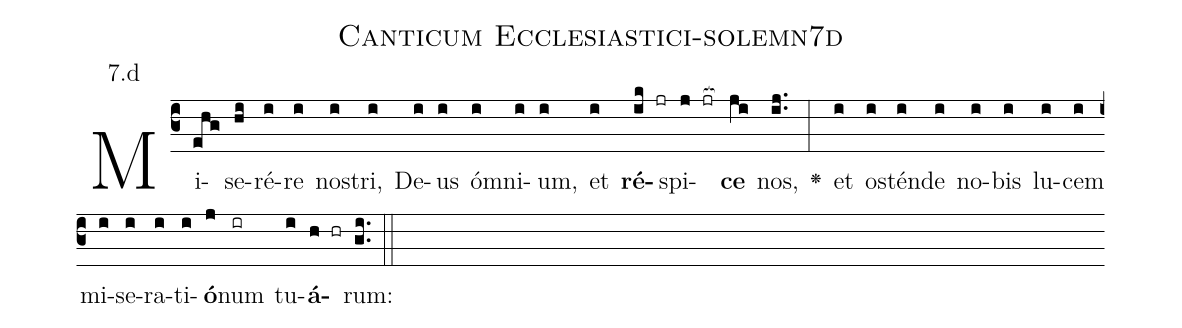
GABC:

name: Canticum Ecclesiastici-solemn7d;
annotation: 7.d;
%%
(c3)Mi(ehg)se(hi)ré(i)re(i) no(i)stri,(i) De(i)us(i) óm(i)ni(i)um,(i) et(i) <b>ré</b>(ik jr)spi(j jr[ocb:1{])<b>ce</b>(ji[ocb:0}]) nos,(ij..) <v>\greheightstar</v>(:) et(i) o(i)stén(i)de(i) no(i)bis(i) lu(i)cem(i) mi(i)se(i)ra(i)ti(i)<b>ó</b>(j)num(ir) tu(i)<b>á</b>(h hr)rum:(gi..) (::)


%E(i) u(i) o(j) u(i) a(h) e.(gi..) (::)
